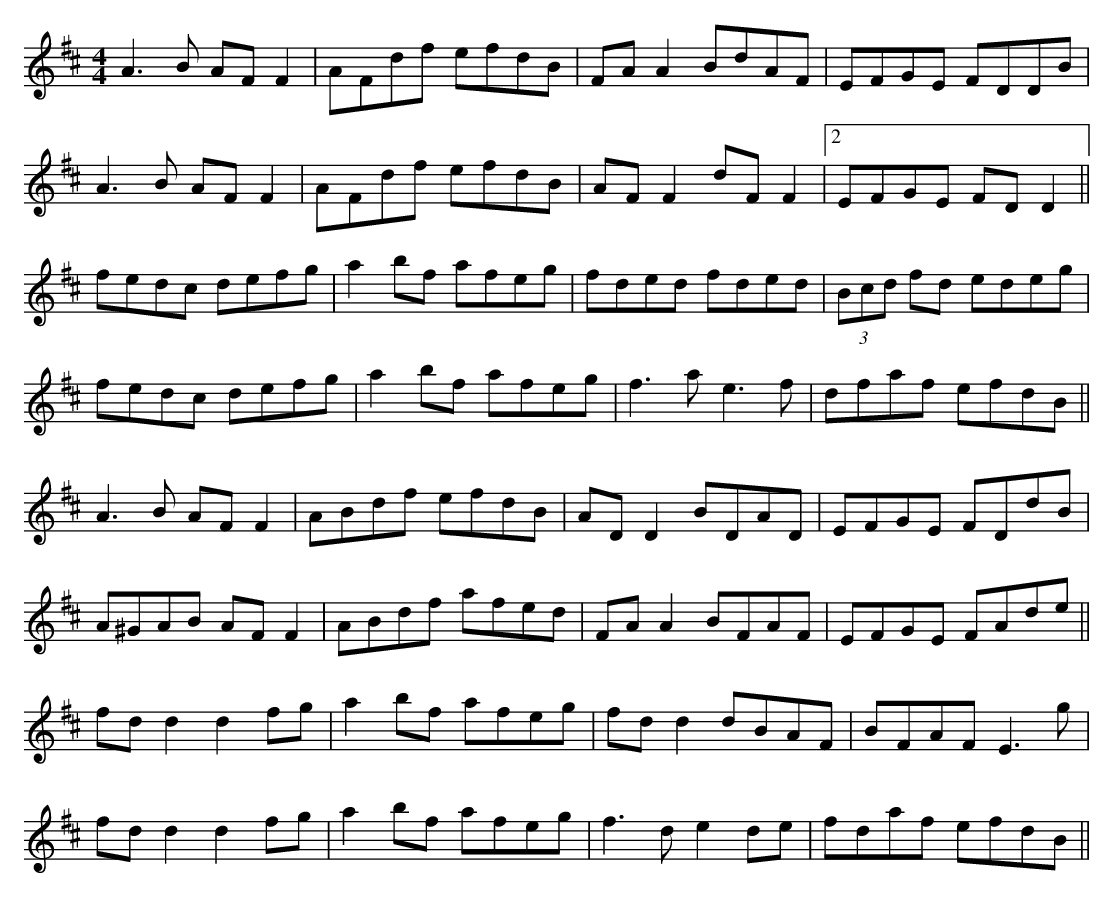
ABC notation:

X:1
M:4/4
K:D
A3B AF F2|AFdf efdB|FA A2 BdAF|EFGE FDDB|
A3B AF F2|AFdf efdB|AF F2 dF F2|2 EFGE FD D2||
fedc defg|a2 bf afeg|fded fded|(3Bcd fd edeg|
fedc defg|a2 bf afeg|f3a e3f|dfaf efdB||
A3B AF F2|ABdf efdB|AD D2 BDAD|EFGE FDdB|
A^GAB AF F2|ABdf afed|FA A2 BFAF|EFGE FAde||
fd d2 d2fg|a2bf afeg|fd d2 dBAF|BFAF E3g|
fd d2 d2fg|a2bf afeg|f3d e2de|fdaf efdB||
